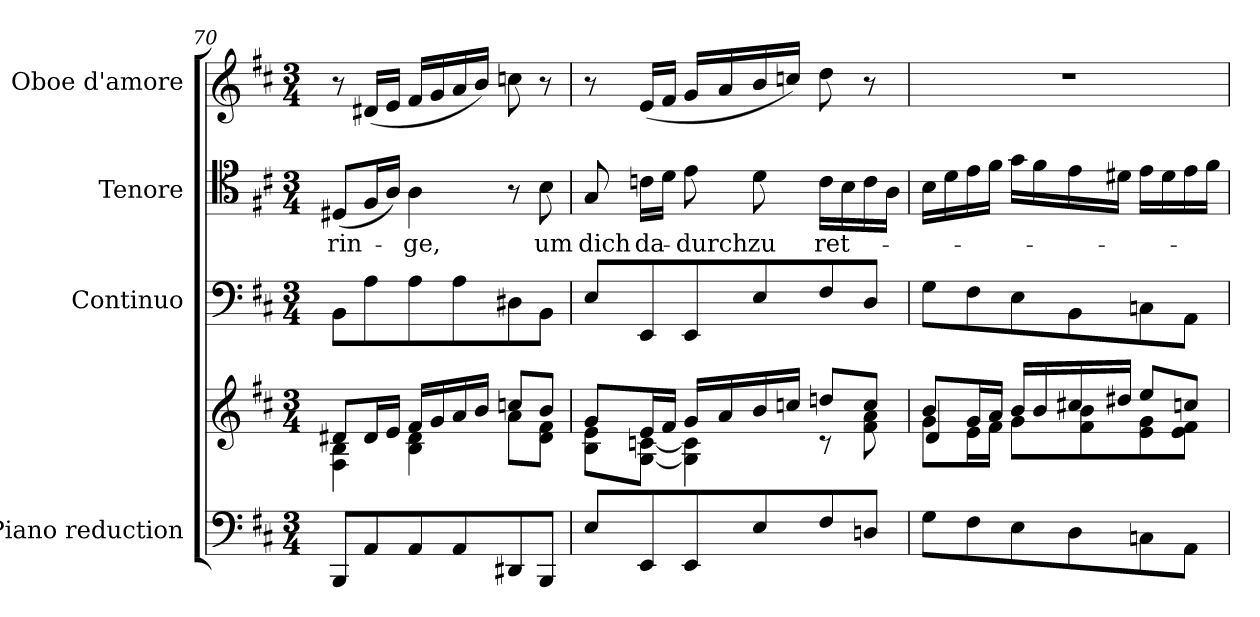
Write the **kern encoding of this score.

**kern	**kern	**kern	**kern	**text	**kern
*part4	*part4	*part3	*part2	*part2	*part1
*staff5	*staff4	*staff3	*staff2	*staff2	*staff1
*I"Piano reduction	*	*I"Continuo	*I"Tenore	*	*I"Oboe d'amore
*I'Pno	*	*	*	*	*I'Ob
*clefF4	*clefG2	*clefF4	*clefC4	*	*clefG2
*k[f#c#]	*k[f#c#]	*k[f#c#]	*k[f#c#]	*	*k[f#c#]
*M3/4	*M3/4	*M3/4	*M3/4	*	*M3/4
=70	=70	=70	=70	=70	=70
*	*^	*	*	*	*
!	!	!	!	!	!LO:LY:b	!
8BBB/L	8d#X/L	4F#\ 4B\	8BB\L	(8D#X/L	-rin-	8r
8AA/	16d#/L	.	8A\	16F#/L	.	(16d#X/LL
.	16e/JJ	.	.	16A/JJ)	.	16e/JJ
!	!	!	!	!	!LO:LY:b	!
8AA/	16f#/LL	4B\ 4d#\	8A\	4A\	-ge,	16f#/LL
.	16g/	.	.	.	.	16g/
8AA/	16a/	.	8A\	.	.	16a/
.	16b/JJ	.	.	.	.	16b/JJ)
8DD#X/	8ccn/L	8a\L	8D#X\	8r	.	8ccn\
!	!	!	!	!	!LO:LY:b	!
8BBB/J	8b/J	8d#\ 8f#\J	8BB\J	8B\	um	8r
=71	=71	=71	=71	=71	=71	=71
!	!	!	!	!	!LO:LY:b	!
8E/L	8g/L	8B\ 8e\L	8E/L	8G/	dich	8r
!	!	!	!	!	!LO:LY:b	!
8EE/	16e/L	[8G\ [8cn\J	8EE/	16cn\LL	da-	(16e/LL
.	16f#/JJ	.	.	16d\JJ	.	16f#/JJ
!	!	!	!	!	!LO:LY:b	!
8EE/	16g/LL	4G\] 4c\]	8EE/	8e\	-durch	16g/LL
.	16a/	.	.	.	.	16a/
!	!	!	!	!	!LO:LY:b	!
8E/	16b/	.	8E/	8d\	zu	16b/
.	16ccn/JJ	.	.	.	.	16ccn/JJ)
!	!	!	!	!	!LO:LY:b	!
8F#/	8ddn/L	8r	8F#/	16c\LL	ret-	8dd\
.	.	.	.	16B\	.	.
8Dn/J	8cc/J	8f#\ 8a\	8D/J	16c\	.	8r
.	.	.	.	16A\JJ	.	.
=72	=72	=72	=72	=72	=72	=72
*	*	*^	*	*	*	*
8G\L	8b/L	8g\L	4d/	8G\L	16B\LL	.	2.r
.	.	.	.	.	16d\	.	.
8F#\	16g/L	16e\L	.	8F#\	16e\	.	.
.	16a/JJ	16f#\JJ	.	.	16f#\JJ	.	.
8E\	16b/LL	8g\L	4ryy	8E\	16g\LL	.	.
.	16b/	.	.	.	16f#\	.	.
8D\	16cc#X/	8f#\ 8b\	.	8BB\	16e\	.	.
.	16dd#X/JJ	.	.	.	16d#X\JJ	.	.
8Cn\	8ee/L	8e\ 8g\	4ryy	8Cn\	16e\LL	.	.
.	.	.	.	.	16d#\	.	.
8AA\J	8ccn/J	8e\ 8f#\J	.	8AA\J	16e\	.	.
.	.	.	.	.	16f#\JJ	.	.
*	*v	*v	*v	*	*	*	*
=	=	=	=	=	=
*-	*-	*-	*-	*-	*-
